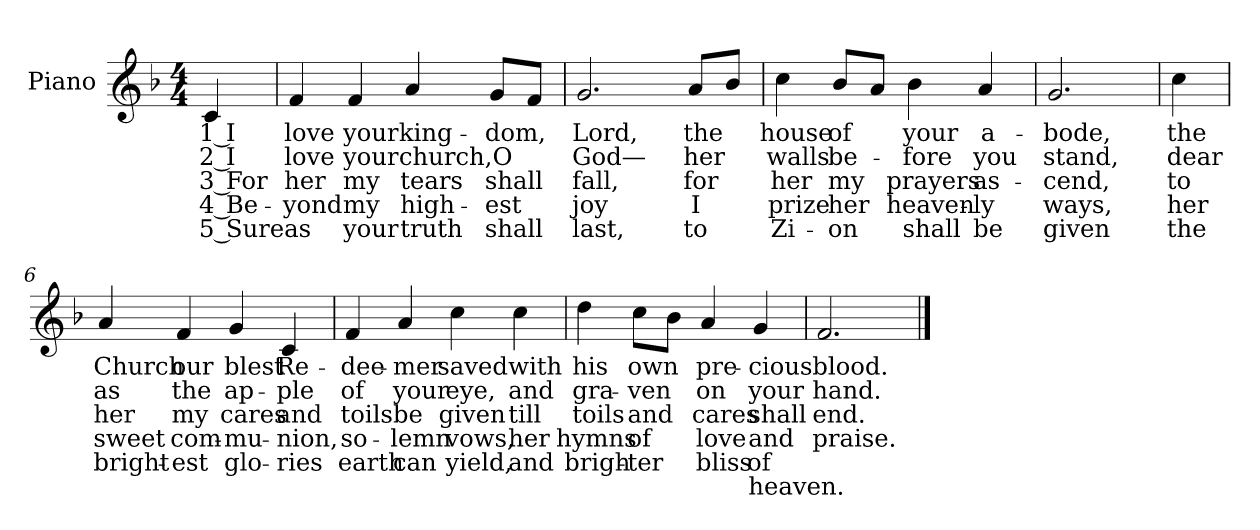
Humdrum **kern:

**kern	**text	**text	**text	**text	**text	**text
*part1	*part1	*part1	*part1	*part1	*part1	*part1
*staff1	*staff1	*staff1	*staff1	*staff1	*staff1	*staff1
*I"Piano	*	*	*	*	*	*
*I'Pno.	*	*	*	*	*	*
!!LO:PB:g=z
*clefG2	*	*	*	*	*	*
*k[b-]	*	*	*	*	*	*
*F:	*	*	*	*	*	*
*M4/4	*	*	*	*	*	*
=	=	=	=	=	=	=
!	!LO:LY:b:color=#000000	!LO:LY:b:color=#000000	!LO:LY:b:color=#000000	!LO:LY:b:color=#000000	!LO:LY:b:color=#000000	!
4ci/	1 I	2 I	-3 For	4 Be-	5 Sure	.
=1	=1	=1	=1	=1	=1	=1
!	!LO:LY:b:color=#000000	!LO:LY:b:color=#000000	!LO:LY:b:color=#000000	!LO:LY:b:color=#000000	!LO:LY:b:color=#000000	!
4fi/	love	love	her	yond	as	.
!	!LO:LY:b:color=#000000	!LO:LY:b:color=#000000	!LO:LY:b:color=#000000	!LO:LY:b:color=#000000	!LO:LY:b:color=#000000	!
4fi/	your	your	my	my	your	.
!	!LO:LY:b:color=#000000	!LO:LY:b:color=#000000	!LO:LY:b:color=#000000	!LO:LY:b:color=#000000	!LO:LY:b:color=#000000	!
4ai/	king-	church,	tears	high-	-truth	.
!	!LO:LY:b:color=#000000	!LO:LY:b:color=#000000	!LO:LY:b:color=#000000	!LO:LY:b:color=#000000	!LO:LY:b:color=#000000	!
8gi/L	-dom,	O	shall	est	shall	.
8fi/J	.	.	.	.	.	.
=2	=2	=2	=2	=2	=2	=2
!	!LO:LY:b:color=#000000	!LO:LY:b:color=#000000	!LO:LY:b:color=#000000	!LO:LY:b:color=#000000	!LO:LY:b:color=#000000	!
2.gi/	Lord,	God—	fall,	joy	last,	.
!	!LO:LY:b:color=#000000	!LO:LY:b:color=#000000	!LO:LY:b:color=#000000	!LO:LY:b:color=#000000	!LO:LY:b:color=#000000	!
8ai/L	the	her	for	I	to	.
8b-i/J	.	.	.	.	.	.
=3	=3	=3	=3	=3	=3	=3
!	!LO:LY:b:color=#000000	!LO:LY:b:color=#000000	!LO:LY:b:color=#000000	!LO:LY:b:color=#000000	!LO:LY:b:color=#000000	!
4cci\	house	walls	her	prize	Zi-	.
!	!LO:LY:b:color=#000000	!LO:LY:b:color=#000000	!LO:LY:b:color=#000000	!LO:LY:b:color=#000000	!LO:LY:b:color=#000000	!
8b-i/L	of	be-	-my	her	on	.
8ai/J	.	.	.	.	.	.
!	!LO:LY:b:color=#000000	!LO:LY:b:color=#000000	!LO:LY:b:color=#000000	!LO:LY:b:color=#000000	!LO:LY:b:color=#000000	!
4b-i\	your	-fore	prayers	heaven-	-shall	.
!	!LO:LY:b:color=#000000	!LO:LY:b:color=#000000	!LO:LY:b:color=#000000	!LO:LY:b:color=#000000	!LO:LY:b:color=#000000	!
4ai/	a-	you	as-	-ly	be	.
!!LO:LB:g=z
=4	=4	=4	=4	=4	=4	=4
!	!LO:LY:b:color=#000000	!LO:LY:b:color=#000000	!LO:LY:b:color=#000000	!LO:LY:b:color=#000000	!LO:LY:b:color=#000000	!
2.gi/	-bode,	stand,	cend,	ways,	given	.
=5	=5	=5	=5	=5	=5	=5
!	!LO:LY:b:color=#000000	!LO:LY:b:color=#000000	!LO:LY:b:color=#000000	!LO:LY:b:color=#000000	!LO:LY:b:color=#000000	!
4cci\	the	dear	to	her	the	.
=6	=6	=6	=6	=6	=6	=6
!	!LO:LY:b:color=#000000	!LO:LY:b:color=#000000	!LO:LY:b:color=#000000	!LO:LY:b:color=#000000	!LO:LY:b:color=#000000	!
4ai/	Church	as	her	sweet	bright-	.
!	!LO:LY:b:color=#000000	!LO:LY:b:color=#000000	!LO:LY:b:color=#000000	!LO:LY:b:color=#000000	!LO:LY:b:color=#000000	!
4fi/	our	the	-my	com-	-est	.
!	!LO:LY:b:color=#000000	!LO:LY:b:color=#000000	!LO:LY:b:color=#000000	!LO:LY:b:color=#000000	!LO:LY:b:color=#000000	!
4gi/	blest	ap-	cares	mu-	-glo-	.
!	!LO:LY:b:color=#000000	!LO:LY:b:color=#000000	!LO:LY:b:color=#000000	!LO:LY:b:color=#000000	!LO:LY:b:color=#000000	!
4ci/	Re-	-ple	-and	nion,	ries	.
=7	=7	=7	=7	=7	=7	=7
!	!LO:LY:b:color=#000000	!LO:LY:b:color=#000000	!LO:LY:b:color=#000000	!LO:LY:b:color=#000000	!LO:LY:b:color=#000000	!
4fi/	-dee-	of	toils	so-	-earth	.
!	!LO:LY:b:color=#000000	!LO:LY:b:color=#000000	!LO:LY:b:color=#000000	!LO:LY:b:color=#000000	!LO:LY:b:color=#000000	!
4ai/	-mer	your	be	lemn	can	.
!	!LO:LY:b:color=#000000	!LO:LY:b:color=#000000	!LO:LY:b:color=#000000	!LO:LY:b:color=#000000	!LO:LY:b:color=#000000	!
4cci\	saved	eye,	given	vows,	yield,	.
!	!LO:LY:b:color=#000000	!LO:LY:b:color=#000000	!LO:LY:b:color=#000000	!LO:LY:b:color=#000000	!LO:LY:b:color=#000000	!
4cci\	with	and	till	her	and	.
!!LO:LB:g=z
=8	=8	=8	=8	=8	=8	=8
!	!LO:LY:b:color=#000000	!LO:LY:b:color=#000000	!LO:LY:b:color=#000000	!LO:LY:b:color=#000000	!LO:LY:b:color=#000000	!
4ddi\	his	gra-	toils	hymns	brigh-	.
!	!LO:LY:b:color=#000000	!LO:LY:b:color=#000000	!LO:LY:b:color=#000000	!LO:LY:b:color=#000000	!LO:LY:b:color=#000000	!
8cci\L	own	-ven	-and	of	ter	.
8b-i\J	.	.	.	.	.	.
!	!LO:LY:b:color=#000000	!LO:LY:b:color=#000000	!LO:LY:b:color=#000000	!LO:LY:b:color=#000000	!LO:LY:b:color=#000000	!
4ai/	pre-	on	cares	love	bliss	.
!	!LO:LY:b:color=#000000	!LO:LY:b:color=#000000	!LO:LY:b:color=#000000	!LO:LY:b:color=#000000	!LO:LY:b:color=#000000	!LO:LY:b:color=#000000
4gi/	-cious	your	shall	and	of	heaven.
=9	=9	=9	=9	=9	=9	=9
!	!LO:LY:b:color=#000000	!LO:LY:b:color=#000000	!LO:LY:b:color=#000000	!LO:LY:b:color=#000000	!	!
2.fi/	blood.	hand.	end.	praise.	.	.
==	==	==	==	==	==	==
*-	*-	*-	*-	*-	*-	*-
